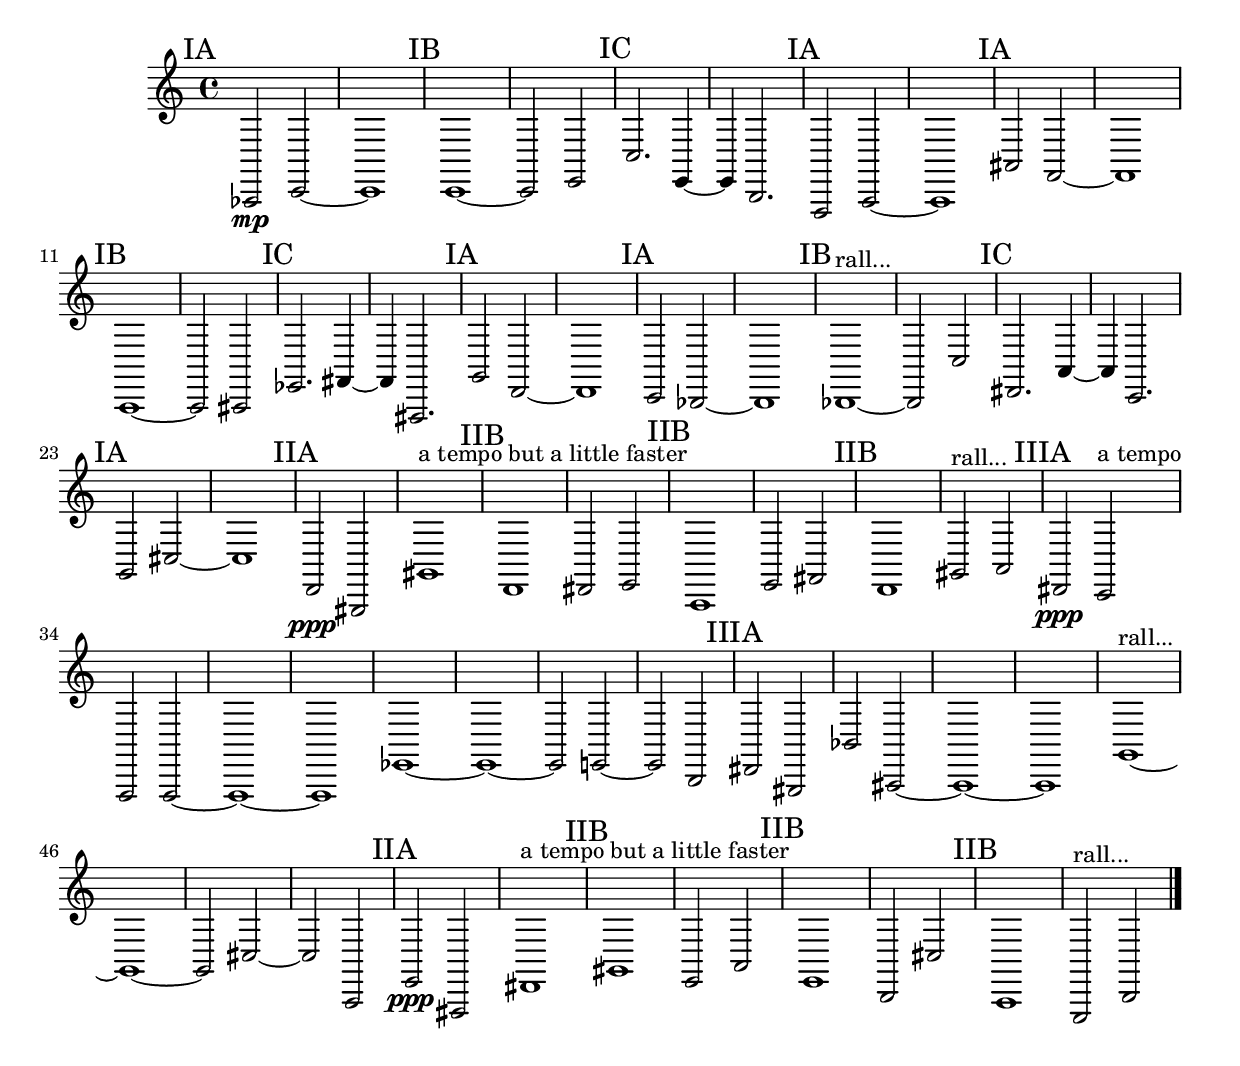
\new Voice {

|
\time 4/4
\mark "IA"
<aes,, >2 \mp
<c, >2~
|
<c, >1
|
\mark "IB"
<c, >1~
|
<c, >2
<e, >2
|
\mark "IC"
<c >2.
<e, >4~
|
<e, >4
<b,, >2.
|
\mark "IA"
<f,, >2
<a,, >2~
|
<a,, >1
|
\mark "IA"
<ais, >2
<f, >2~
|
<f, >1
|
\mark "IB"
<a,, >1~
|
<a,, >2
<ais,, >2
|
\mark "IC"
<ees, >2.
<fis, >4~
|
<fis, >4
<fis,, >2.
|
\mark "IA"
<g, >2
<d, >2~
|
<d, >1
|
\mark "IA"
<c, >2
<bes,, >2~
|
<bes,, >1
|
\mark "IB"
<bes,, >1~ ^"rall..."
|
<bes,, >2
<c >2
|
\mark "IC"
<dis, >2.
<a, >4~
|
<a, >4
<c, >2.
|
\mark "IA"
<g, >2
<cis >2~
|
<cis >1
|
\mark "IIA"
<d, >2 \ppp
<gis,, >2
|
<gis, >1 ^"a tempo but a little faster"
|
\mark "IIB"
<d, >1
|
<dis, >2
<e, >2
|
\mark "IIB"
<a,, >1
|
<e, >2
<fis, >2
|
\mark "IIB"
<d, >1
|
<gis, >2 ^"rall..."
<a, >2
|
\mark "IIIA"
<dis, >2 \ppp
<c, >2 ^"a tempo"
|
<f,, >2
<f,, >2~
|
<f,, >1~
|
<f,, >1
|
<ees, >1~
|
<ees, >1~
|
<ees, >2
<e, >2~
|
<e, >2
<b,, >2
|
\mark "IIIA"
<dis, >2
<gis,, >2
|
<bes, >2
<ais,, >2~
|
<ais,, >1~
|
<ais,, >1
|
<g, >1~ ^"rall..."
|
<g, >1~
|
<g, >2
<cis >2~
|
<cis >2
<a,, >2
|
\mark "IIA"
<e, >2 \ppp
<fis,, >2
|
<dis, >1 ^"a tempo but a little faster"
|
\mark "IIB"
<gis, >1
|
<e, >2
<a, >2
|
\mark "IIB"
<e, >1
|
<b,, >2
<cis >2
|
\mark "IIB"
<a,, >1
|
<e,, >2 ^"rall..."
<b,, >2

\bar "|."
}